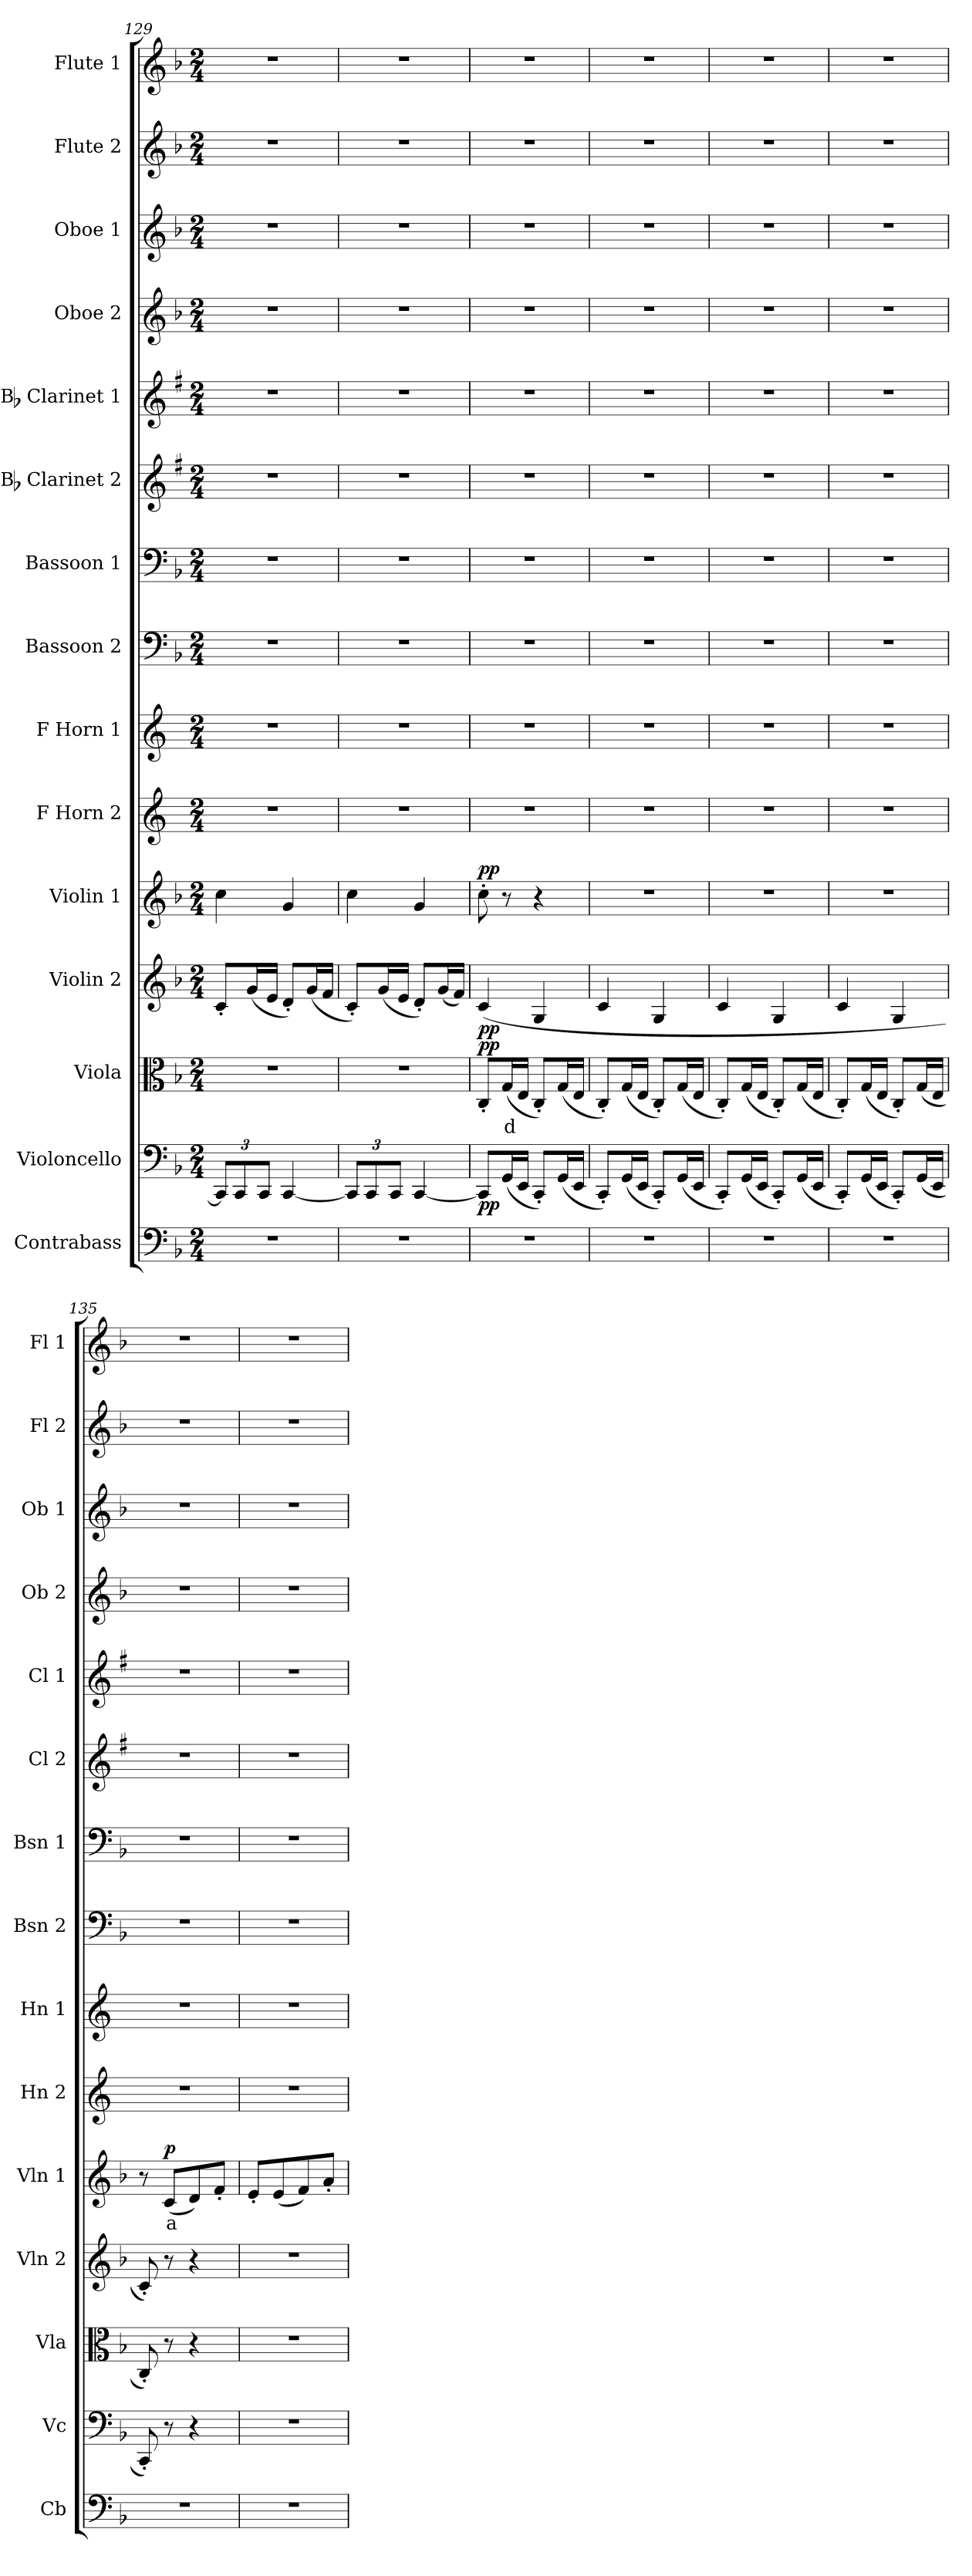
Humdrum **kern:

**kern	**kern	**dynam	**kern	**text	**dynam	**kern	**dynam	**kern	**text	**dynam	**kern	**kern	**kern	**kern	**kern	**kern	**kern	**kern	**kern	**kern
*part15	*part14	*part14	*part13	*part13	*part13	*part12	*part12	*part11	*part11	*part11	*part10	*part9	*part8	*part7	*part6	*part5	*part4	*part3	*part2	*part1
*staff15	*staff14	*staff14	*staff13	*staff13	*staff13	*staff12	*staff12	*staff11	*staff11	*staff11	*staff10	*staff9	*staff8	*staff7	*staff6	*staff5	*staff4	*staff3	*staff2	*staff1
*I"Contrabass	*I"Violoncello	*	*I"Viola	*	*	*I"Violin 2	*	*I"Violin 1	*	*	*I"F Horn 2	*I"F Horn 1	*I"Bassoon 2	*I"Bassoon 1	*I"Bb Clarinet 2	*I"Bb Clarinet 1	*I"Oboe 2	*I"Oboe 1	*I"Flute 2	*I"Flute 1
*I'Cb	*I'Vc	*	*I'Vla	*	*	*I'Vln 2	*	*I'Vln 1	*	*	*I'Hn 2	*I'Hn 1	*I'Bsn 2	*I'Bsn 1	*I'Cl 2	*I'Cl 1	*I'Ob 2	*I'Ob 1	*I'Fl 2	*I'Fl 1
*clefF4	*clefF4	*	*clefC3	*	*	*clefG2	*	*clefG2	*	*	*clefG2	*clefG2	*clefF4	*clefF4	*clefG2	*clefG2	*clefG2	*clefG2	*clefG2	*clefG2
*ITrd7c12	*	*	*	*	*	*	*	*	*	*	*ITrd4c7	*ITrd4c7	*	*	*ITrd1c2	*ITrd1c2	*	*	*	*
*k[b-]	*k[b-]	*	*k[b-]	*	*	*k[b-]	*	*k[b-]	*	*	*k[b-]	*k[b-]	*k[b-]	*k[b-]	*k[b-]	*k[b-]	*k[b-]	*k[b-]	*k[b-]	*k[b-]
*M2/4	*M2/4	*	*M2/4	*	*	*M2/4	*	*M2/4	*	*	*M2/4	*M2/4	*M2/4	*M2/4	*M2/4	*M2/4	*M2/4	*M2/4	*M2/4	*M2/4
*	*Xbrackettup	*	*	*	*	*	*	*	*	*	*	*	*	*	*	*	*	*	*	*
=129	=129	=129	=129	=129	=129	=129	=129	=129	=129	=129	=129	=129	=129	=129	=129	=129	=129	=129	=129	=129
2r	12CC/L]	.	2r	.	.	8c'/L	.	4cc\	.	.	2r	2r	2r	2r	2r	2r	2r	2r	2r	2r
.	12CC/	.	.	.	.	.	.	.	.	.	.	.	.	.	.	.	.	.	.	.
.	.	.	.	.	.	(16g/L	.	.	.	.	.	.	.	.	.	.	.	.	.	.
.	12CC/J	.	.	.	.	.	.	.	.	.	.	.	.	.	.	.	.	.	.	.
.	.	.	.	.	.	16e/JJ	.	.	.	.	.	.	.	.	.	.	.	.	.	.
.	[4CC/	.	.	.	.	8d'/L)	.	4g/	.	.	.	.	.	.	.	.	.	.	.	.
.	.	.	.	.	.	(16g/L	.	.	.	.	.	.	.	.	.	.	.	.	.	.
.	.	.	.	.	.	16f/JJ	.	.	.	.	.	.	.	.	.	.	.	.	.	.
=130	=130	=130	=130	=130	=130	=130	=130	=130	=130	=130	=130	=130	=130	=130	=130	=130	=130	=130	=130	=130
2r	12CC/L]	.	2r	.	.	8c'/L)	.	4cc\	.	.	2r	2r	2r	2r	2r	2r	2r	2r	2r	2r
.	12CC/	.	.	.	.	.	.	.	.	.	.	.	.	.	.	.	.	.	.	.
.	.	.	.	.	.	(16g/L	.	.	.	.	.	.	.	.	.	.	.	.	.	.
.	12CC/J	.	.	.	.	.	.	.	.	.	.	.	.	.	.	.	.	.	.	.
.	.	.	.	.	.	16e/JJ	.	.	.	.	.	.	.	.	.	.	.	.	.	.
.	[4CC/	.	.	.	.	8d'/L)	.	4g/	.	.	.	.	.	.	.	.	.	.	.	.
.	.	.	.	.	.	(16g/L	.	.	.	.	.	.	.	.	.	.	.	.	.	.
.	.	.	.	.	.	16f/JJ)	.	.	.	.	.	.	.	.	.	.	.	.	.	.
=131	=131	=131	=131	=131	=131	=131	=131	=131	=131	=131	=131	=131	=131	=131	=131	=131	=131	=131	=131	=131
!	!	!LO:DY:b	!	!	!LO:DY:b	!	!LO:DY:b	!	!	!LO:DY:b	!	!	!	!	!	!	!	!	!	!
2r	8CC/L]	pp	8C'/L	.	pp	(4c/	pp	8cc'\	.	pp	2r	2r	2r	2r	2r	2r	2r	2r	2r	2r
!	!	!	!	!LO:LY:b:color=#FF0000	!	!	!	!	!	!	!	!	!	!	!	!	!	!	!	!
.	(16GG/L	.	(16G/L	d	.	.	.	8r	.	.	.	.	.	.	.	.	.	.	.	.
.	16EE/JJ	.	16E/JJ	.	.	.	.	.	.	.	.	.	.	.	.	.	.	.	.	.
.	8CC'/L)	.	8C'/L)	.	.	4G/	.	4r	.	.	.	.	.	.	.	.	.	.	.	.
.	(16GG/L	.	(16G/L	.	.	.	.	.	.	.	.	.	.	.	.	.	.	.	.	.
.	16EE/JJ	.	16E/JJ	.	.	.	.	.	.	.	.	.	.	.	.	.	.	.	.	.
!!LO:PB:g=z
=132	=132	=132	=132	=132	=132	=132	=132	=132	=132	=132	=132	=132	=132	=132	=132	=132	=132	=132	=132	=132
2r	8CC'/L)	.	8C'/L)	.	.	4c/	.	2r	.	.	2r	2r	2r	2r	2r	2r	2r	2r	2r	2r
.	(16GG/L	.	(16G/L	.	.	.	.	.	.	.	.	.	.	.	.	.	.	.	.	.
.	16EE/JJ	.	16E/JJ	.	.	.	.	.	.	.	.	.	.	.	.	.	.	.	.	.
.	8CC'/L)	.	8C'/L)	.	.	4G/	.	.	.	.	.	.	.	.	.	.	.	.	.	.
.	(16GG/L	.	(16G/L	.	.	.	.	.	.	.	.	.	.	.	.	.	.	.	.	.
.	16EE/JJ	.	16E/JJ	.	.	.	.	.	.	.	.	.	.	.	.	.	.	.	.	.
=133	=133	=133	=133	=133	=133	=133	=133	=133	=133	=133	=133	=133	=133	=133	=133	=133	=133	=133	=133	=133
2r	8CC'/L)	.	8C'/L)	.	.	4c/	.	2r	.	.	2r	2r	2r	2r	2r	2r	2r	2r	2r	2r
.	(16GG/L	.	(16G/L	.	.	.	.	.	.	.	.	.	.	.	.	.	.	.	.	.
.	16EE/JJ	.	16E/JJ	.	.	.	.	.	.	.	.	.	.	.	.	.	.	.	.	.
.	8CC'/L)	.	8C'/L)	.	.	4G/	.	.	.	.	.	.	.	.	.	.	.	.	.	.
.	(16GG/L	.	(16G/L	.	.	.	.	.	.	.	.	.	.	.	.	.	.	.	.	.
.	16EE/JJ	.	16E/JJ	.	.	.	.	.	.	.	.	.	.	.	.	.	.	.	.	.
=134	=134	=134	=134	=134	=134	=134	=134	=134	=134	=134	=134	=134	=134	=134	=134	=134	=134	=134	=134	=134
2r	8CC'/L)	.	8C'/L)	.	.	4c/	.	2r	.	.	2r	2r	2r	2r	2r	2r	2r	2r	2r	2r
.	(16GG/L	.	(16G/L	.	.	.	.	.	.	.	.	.	.	.	.	.	.	.	.	.
.	16EE/JJ	.	16E/JJ	.	.	.	.	.	.	.	.	.	.	.	.	.	.	.	.	.
.	8CC'/L)	.	8C'/L)	.	.	4G/	.	.	.	.	.	.	.	.	.	.	.	.	.	.
.	(16GG/L	.	(16G/L	.	.	.	.	.	.	.	.	.	.	.	.	.	.	.	.	.
.	16EE/JJ	.	16E/JJ	.	.	.	.	.	.	.	.	.	.	.	.	.	.	.	.	.
=135	=135	=135	=135	=135	=135	=135	=135	=135	=135	=135	=135	=135	=135	=135	=135	=135	=135	=135	=135	=135
2r	8CC'/)	.	8C'/)	.	.	8c'/)	.	8r	.	.	2r	2r	2r	2r	2r	2r	2r	2r	2r	2r
!	!	!	!	!	!	!	!	!	!LO:LY:b:color=#FF0000	!LO:DY:b	!	!	!	!	!	!	!	!	!	!
.	8r	.	8r	.	.	8r	.	(8c/L	a	p	.	.	.	.	.	.	.	.	.	.
.	4r	.	4r	.	.	4r	.	8d/)	.	.	.	.	.	.	.	.	.	.	.	.
.	.	.	.	.	.	.	.	8f'/J	.	.	.	.	.	.	.	.	.	.	.	.
=136	=136	=136	=136	=136	=136	=136	=136	=136	=136	=136	=136	=136	=136	=136	=136	=136	=136	=136	=136	=136
2r	2r	.	2r	.	.	2r	.	8e'/L	.	.	2r	2r	2r	2r	2r	2r	2r	2r	2r	2r
.	.	.	.	.	.	.	.	(8e/	.	.	.	.	.	.	.	.	.	.	.	.
.	.	.	.	.	.	.	.	8f/)	.	.	.	.	.	.	.	.	.	.	.	.
.	.	.	.	.	.	.	.	8a'/J	.	.	.	.	.	.	.	.	.	.	.	.
=	=	=	=	=	=	=	=	=	=	=	=	=	=	=	=	=	=	=	=	=
*-	*-	*-	*-	*-	*-	*-	*-	*-	*-	*-	*-	*-	*-	*-	*-	*-	*-	*-	*-	*-
